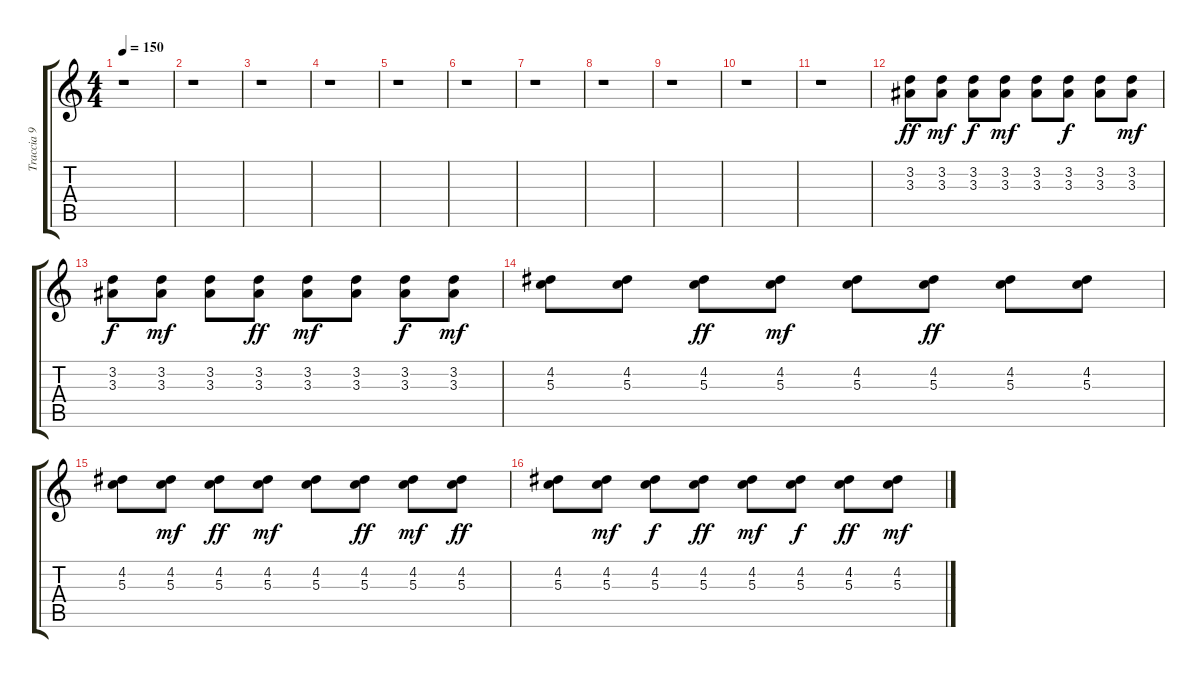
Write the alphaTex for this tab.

\track ("Traccia 9" "Traccia 9") {instrument electricguitarmuted}
\staff {score tabs}
\tuning (E4 B3 G3 D3 A2 E2) {hide}
\ts (4 4)
\tempo 150
\clef g2
\ks c
r.1{dy ff} |
r.1 |
r.1 |
r.1 |
r.1 |
r.1 |
r.1 |
r.1 |
r.1 |
r.1 |
r.1 |
(3.2 3.3).8 (3.2 3.3).8{dy mf} (3.2 3.3).8{dy f} (3.2 3.3).8{dy mf} (3.2 3.3).8 (3.2 3.3).8{dy f} (3.2 3.3).8 (3.2 3.3).8{dy mf} |
(3.2 3.3).8{dy f} (3.2 3.3).8{dy mf} (3.2 3.3).8 (3.2 3.3).8{dy ff} (3.2 3.3).8{dy mf} (3.2 3.3).8 (3.2 3.3).8{dy f} (3.2 3.3).8{dy mf} |
(4.2 5.3).8 (4.2 5.3).8 (4.2 5.3).8{dy ff} (4.2 5.3).8{dy mf} (4.2 5.3).8 (4.2 5.3).8{dy ff} (4.2 5.3).8 (4.2 5.3).8 |
(4.2 5.3).8 (4.2 5.3).8{dy mf} (4.2 5.3).8{dy ff} (4.2 5.3).8{dy mf} (4.2 5.3).8 (4.2 5.3).8{dy ff} (4.2 5.3).8{dy mf} (4.2 5.3).8{dy ff} |
(4.2 5.3).8 (4.2 5.3).8{dy mf} (4.2 5.3).8{dy f} (4.2 5.3).8{dy ff} (4.2 5.3).8{dy mf} (4.2 5.3).8{dy f} (4.2 5.3).8{dy ff} (4.2 5.3).8{dy mf}
